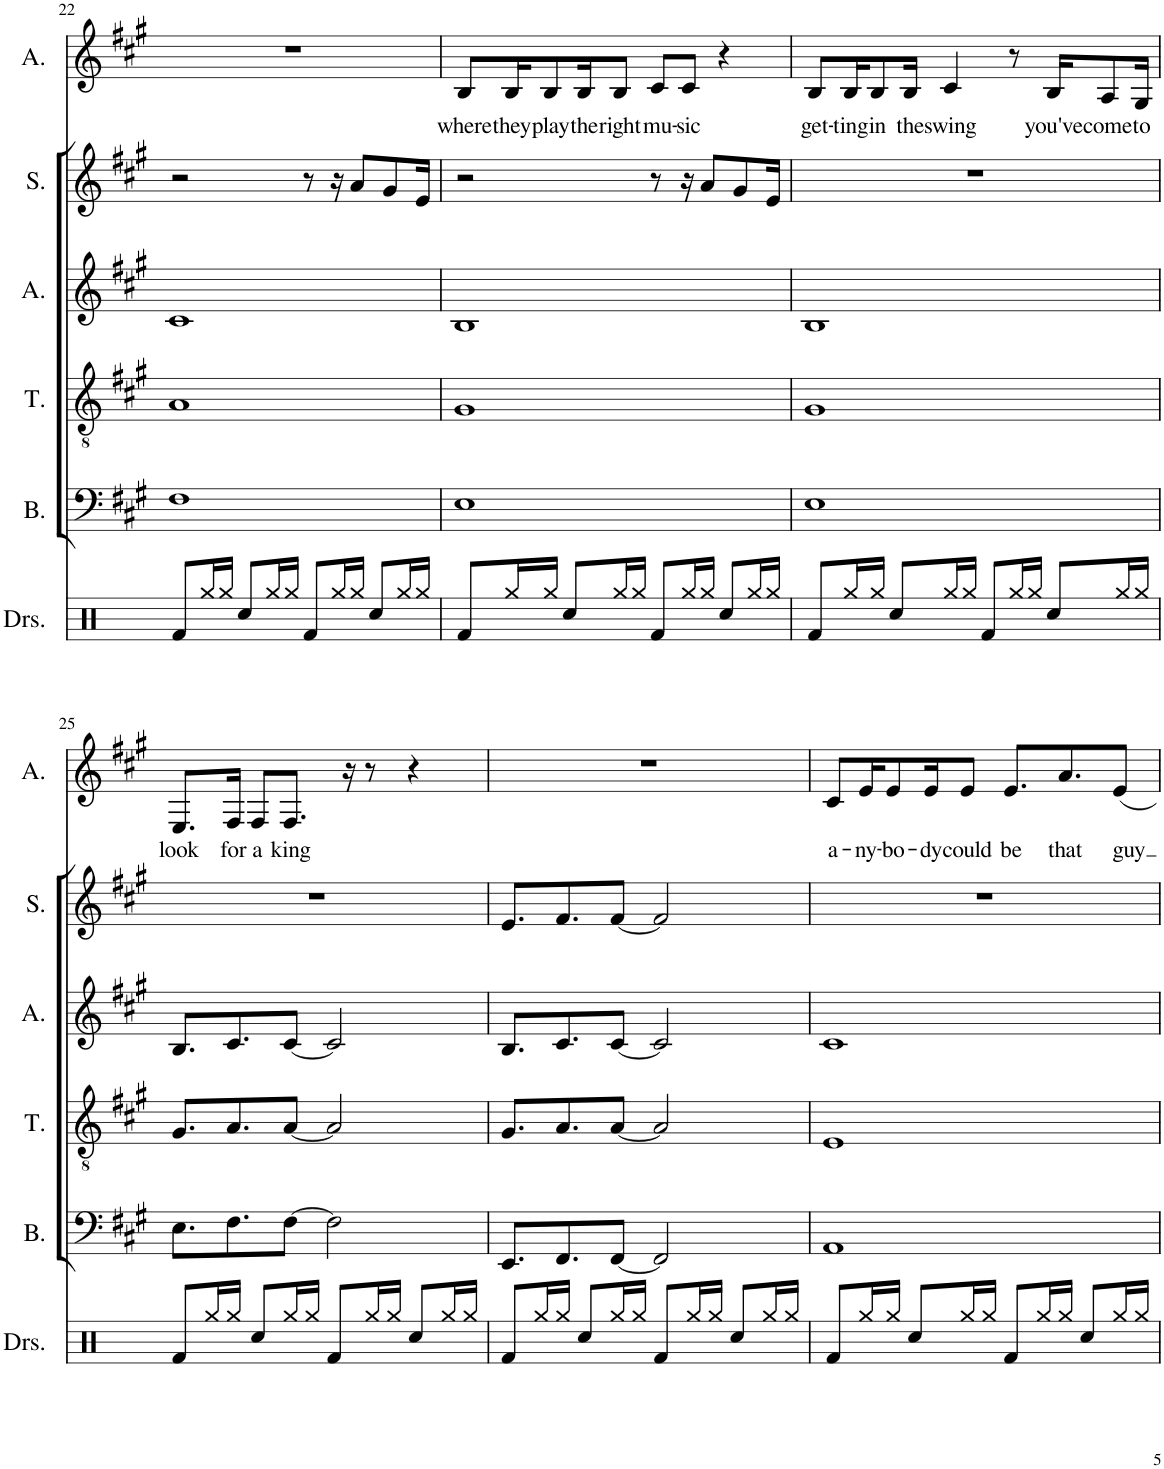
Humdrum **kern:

**kern	**kern	**kern	**kern	**kern	**kern	**text
*part6	*part5	*part4	*part3	*part2	*part1	*part1
*staff6	*staff5	*staff4	*staff3	*staff2	*staff1	*staff1
*I"Drumset	*I"Bass	*I"Tenor	*I"Alto	*I"Soprano	*I"Alto	*
*I'Drs.	*I'B.	*I'T.	*I'A.	*I'S.	*I'A.	*
!!LO:PB:g=z
*clefX	*clefF4	*clefGv2	*clefG2	*clefG2	*clefG2	*
*k[]	*k[f#c#g#]	*k[f#c#g#]	*k[f#c#g#]	*k[f#c#g#]	*k[f#c#g#]	*
*M4/4	*M4/4	*M4/4	*M4/4	*M4/4	*M4/4	*
=22	=22	=22	=22	=22	=22	=22
8Rf/L	1F#	1A	1c#	2r	1r	.
16Rgg/L	.	.	.	.	.	.
16Rgg/JJ	.	.	.	.	.	.
8Rcc/L	.	.	.	.	.	.
16Rgg/L	.	.	.	.	.	.
16Rgg/JJ	.	.	.	.	.	.
8Rf/L	.	.	.	8r	.	.
16Rgg/L	.	.	.	16r	.	.
16Rgg/JJ	.	.	.	8a/L	.	.
8Rcc/L	.	.	.	.	.	.
.	.	.	.	8g#/	.	.
16Rgg/L	.	.	.	.	.	.
16Rgg/JJ	.	.	.	16e/Jk	.	.
=23	=23	=23	=23	=23	=23	=23
!	!	!	!	!	!	!LO:LY:b
8Rf/L	1E	1G#	1B	2r	8B/L	where
!	!	!	!	!	!	!LO:LY:b
16Rgg/L	.	.	.	.	16B/K	they
!	!	!	!	!	!	!LO:LY:b
16Rgg/JJ	.	.	.	.	8B/	play
8Rcc/L	.	.	.	.	.	.
!	!	!	!	!	!	!LO:LY:b
.	.	.	.	.	16B/K	the
!	!	!	!	!	!	!LO:LY:b
16Rgg/L	.	.	.	.	8B/J	right
16Rgg/JJ	.	.	.	.	.	.
!	!	!	!	!	!	!LO:LY:b
8Rf/L	.	.	.	8r	8c#/L	mu-
!	!	!	!	!	!	!LO:LY:b
16Rgg/L	.	.	.	16r	8c#/J	-sic
16Rgg/JJ	.	.	.	8a/L	.	.
8Rcc/L	.	.	.	.	4r	.
.	.	.	.	8g#/	.	.
16Rgg/L	.	.	.	.	.	.
16Rgg/JJ	.	.	.	16e/Jk	.	.
=24	=24	=24	=24	=24	=24	=24
!	!	!	!	!	!	!LO:LY:b
8Rf/L	1E	1G#	1B	1r	8B/L	get-
!	!	!	!	!	!	!LO:LY:b
16Rgg/L	.	.	.	.	16B/K	-ting
!	!	!	!	!	!	!LO:LY:b
16Rgg/JJ	.	.	.	.	8B/	in
8Rcc/L	.	.	.	.	.	.
!	!	!	!	!	!	!LO:LY:b
.	.	.	.	.	16B/Jk	the
!	!	!	!	!	!	!LO:LY:b
16Rgg/L	.	.	.	.	4c#/	swing
16Rgg/JJ	.	.	.	.	.	.
8Rf/L	.	.	.	.	.	.
16Rgg/L	.	.	.	.	8r	.
16Rgg/JJ	.	.	.	.	.	.
!	!	!	!	!	!	!LO:LY:b
8Rcc/L	.	.	.	.	16B/KL	you've
!	!	!	!	!	!	!LO:LY:b
.	.	.	.	.	8A/	come
16Rgg/L	.	.	.	.	.	.
!	!	!	!	!	!	!LO:LY:b
16Rgg/JJ	.	.	.	.	16G#/Jk	to
!!LO:LB:g=z
=25	=25	=25	=25	=25	=25	=25
!	!	!	!	!	!	!LO:LY:b
8Rf/L	8.E\L	8.G#/L	8.B/L	1r	8.E/L	look
16Rgg/L	.	.	.	.	.	.
!	!	!	!	!	!	!LO:LY:b
16Rgg/JJ	8.F#\	8.A/	8.c#/	.	16F#/Jk	for
!	!	!	!	!	!	!LO:LY:b
8Rcc/L	.	.	.	.	8F#/L	a
!	!	!	!	!	!	!LO:LY:b
16Rgg/L	[8F#\J	[8A/J	[8c#/J	.	8.F#/J	king
16Rgg/JJ	.	.	.	.	.	.
8Rf/L	2F#\]	2A/]	2c#/]	.	.	.
.	.	.	.	.	16r	.
16Rgg/L	.	.	.	.	8r	.
16Rgg/JJ	.	.	.	.	.	.
8Rcc/L	.	.	.	.	4r	.
16Rgg/L	.	.	.	.	.	.
16Rgg/JJ	.	.	.	.	.	.
=26	=26	=26	=26	=26	=26	=26
8Rf/L	8.EE/L	8.G#/L	8.B/L	8.e/L	1r	.
16Rgg/L	.	.	.	.	.	.
16Rgg/JJ	8.FF#/	8.A/	8.c#/	8.f#/	.	.
8Rcc/L	.	.	.	.	.	.
16Rgg/L	[8FF#/J	[8A/J	[8c#/J	[8f#/J	.	.
16Rgg/JJ	.	.	.	.	.	.
8Rf/L	2FF#/]	2A/]	2c#/]	2f#/]	.	.
16Rgg/L	.	.	.	.	.	.
16Rgg/JJ	.	.	.	.	.	.
8Rcc/L	.	.	.	.	.	.
16Rgg/L	.	.	.	.	.	.
16Rgg/JJ	.	.	.	.	.	.
=27	=27	=27	=27	=27	=27	=27
!	!	!	!	!	!	!LO:LY:b
8Rf/L	1AA	1E	1c#	1r	8c#/L	a-
!	!	!	!	!	!	!LO:LY:b
16Rgg/L	.	.	.	.	16e/K	-ny-
!	!	!	!	!	!	!LO:LY:b
16Rgg/JJ	.	.	.	.	8e/	-bo-
8Rcc/L	.	.	.	.	.	.
!	!	!	!	!	!	!LO:LY:b
.	.	.	.	.	16e/K	-dy
!	!	!	!	!	!	!LO:LY:b
16Rgg/L	.	.	.	.	8e/J	could
16Rgg/JJ	.	.	.	.	.	.
!	!	!	!	!	!	!LO:LY:b
8Rf/L	.	.	.	.	8.e/L	be
16Rgg/L	.	.	.	.	.	.
!	!	!	!	!	!	!LO:LY:b
16Rgg/JJ	.	.	.	.	8.a/	that
8Rcc/L	.	.	.	.	.	.
!	!	!	!	!	!	!LO:LY:b
16Rgg/L	.	.	.	.	8e/J	guy
16Rgg/JJ	.	.	.	.	.	.
=	=	=	=	=	=	=
*-	*-	*-	*-	*-	*-	*-
